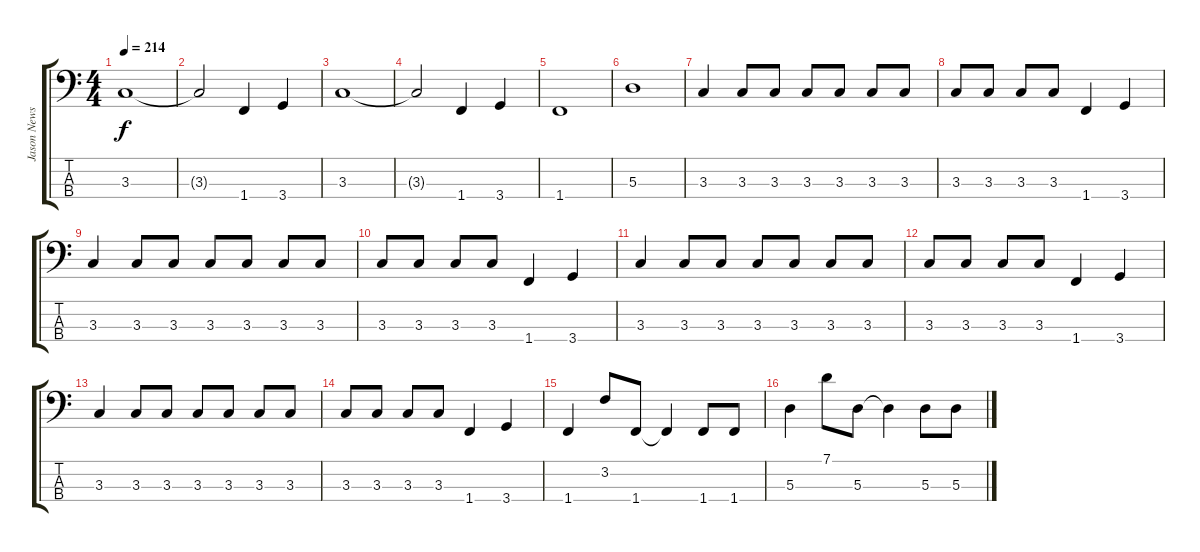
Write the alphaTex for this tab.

\track ("Jason Newsted" "Jason News") {instrument electricbassfinger}
\staff {score tabs}
\tuning (G2 D2 A1 E1) {hide}
\ts (4 4)
\tempo 214
\clef f4
\ks c
3.3.1{dy f instrument electricbassfinger} |
3.3{t}.2 1.4.4 3.4.4 |
3.3.1 |
3.3{t}.2 1.4.4 3.4.4 |
1.4.1 |
5.3.1 |
3.3.4 3.3.8 3.3.8 3.3.8 3.3.8 3.3.8 3.3.8 |
3.3.8 3.3.8 3.3.8 3.3.8 1.4.4 3.4.4 |
3.3.4 3.3.8 3.3.8 3.3.8 3.3.8 3.3.8 3.3.8 |
3.3.8 3.3.8 3.3.8 3.3.8 1.4.4 3.4.4 |
3.3.4 3.3.8 3.3.8 3.3.8 3.3.8 3.3.8 3.3.8 |
3.3.8 3.3.8 3.3.8 3.3.8 1.4.4 3.4.4 |
3.3.4 3.3.8 3.3.8 3.3.8 3.3.8 3.3.8 3.3.8 |
3.3.8 3.3.8 3.3.8 3.3.8 1.4.4 3.4.4 |
1.4.4 3.2.8 1.4.8 1.4{t}.4 1.4.8 1.4.8 |
5.3.4 7.1.8 5.3.8 5.3{t}.4 5.3.8 5.3.8
